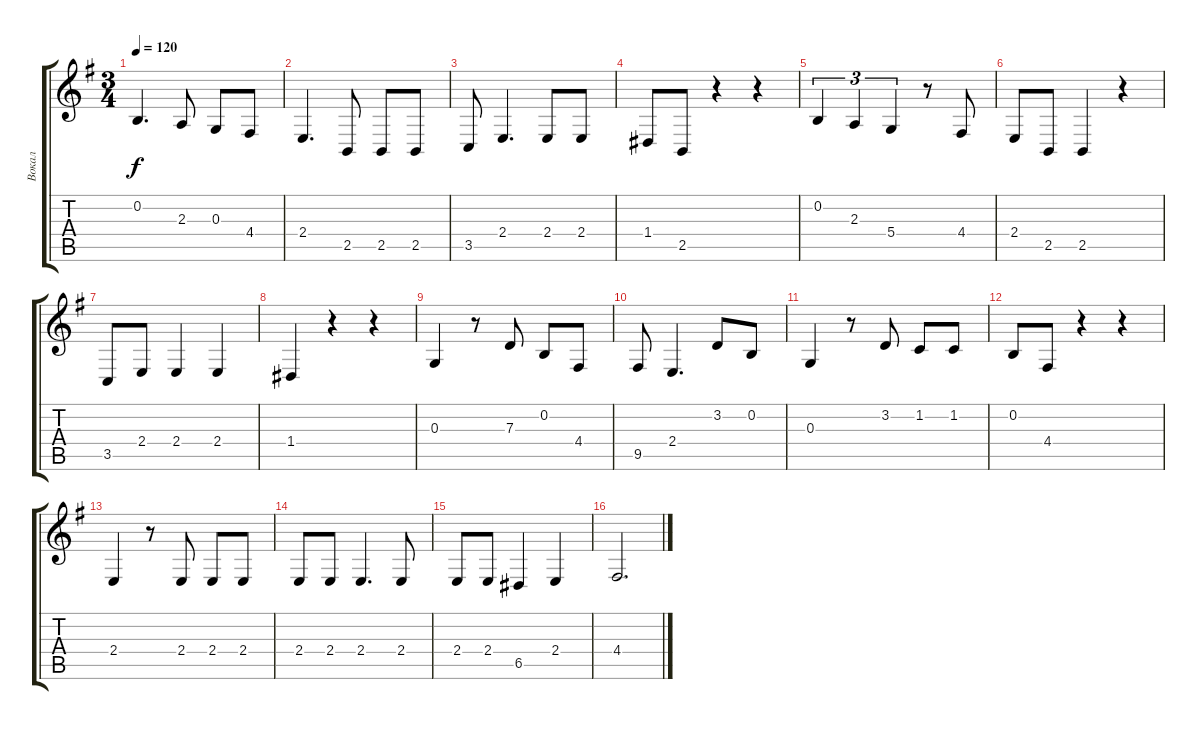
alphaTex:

\track ("Вокал" "Вокал") {instrument electricgrandpiano}
\staff {score tabs}
\tuning (E4 B3 G3 D3 A2 E2) {hide}
\ts (3 4)
\tempo 120
\clef g2
\ks g
0.2.4{d dy f} 2.3.8 0.3.8 4.4.8 |
2.4.4{d} 2.5.8 2.5.8 2.5.8 |
3.5.8 2.4.4{d} 2.4.8 2.4.8 |
1.4.8 2.5.8 r.4 r.4 |
0.2.4{tu (3 2)} 2.3.4{tu (3 2)} 5.4.4{tu (3 2)} r.8 4.4.8 |
2.4.8 2.5.8 2.5.4 r.4 |
3.5.8 2.4.8 2.4.4 2.4.4 |
1.4.4 r.4 r.4 |
0.3.4 r.8 7.3.8 0.2.8 4.4.8 |
9.5.8 2.4.4{d} 3.2.8 0.2.8 |
0.3.4 r.8 3.2.8 1.2.8 1.2.8 |
0.2.8 4.4.8 r.4 r.4 |
2.4.4 r.8 2.4.8 2.4.8 2.4.8 |
2.4.8 2.4.8 2.4.4{d} 2.4.8 |
2.4.8 2.4.8 6.5.4 2.4.4 |
4.4.2{d}
